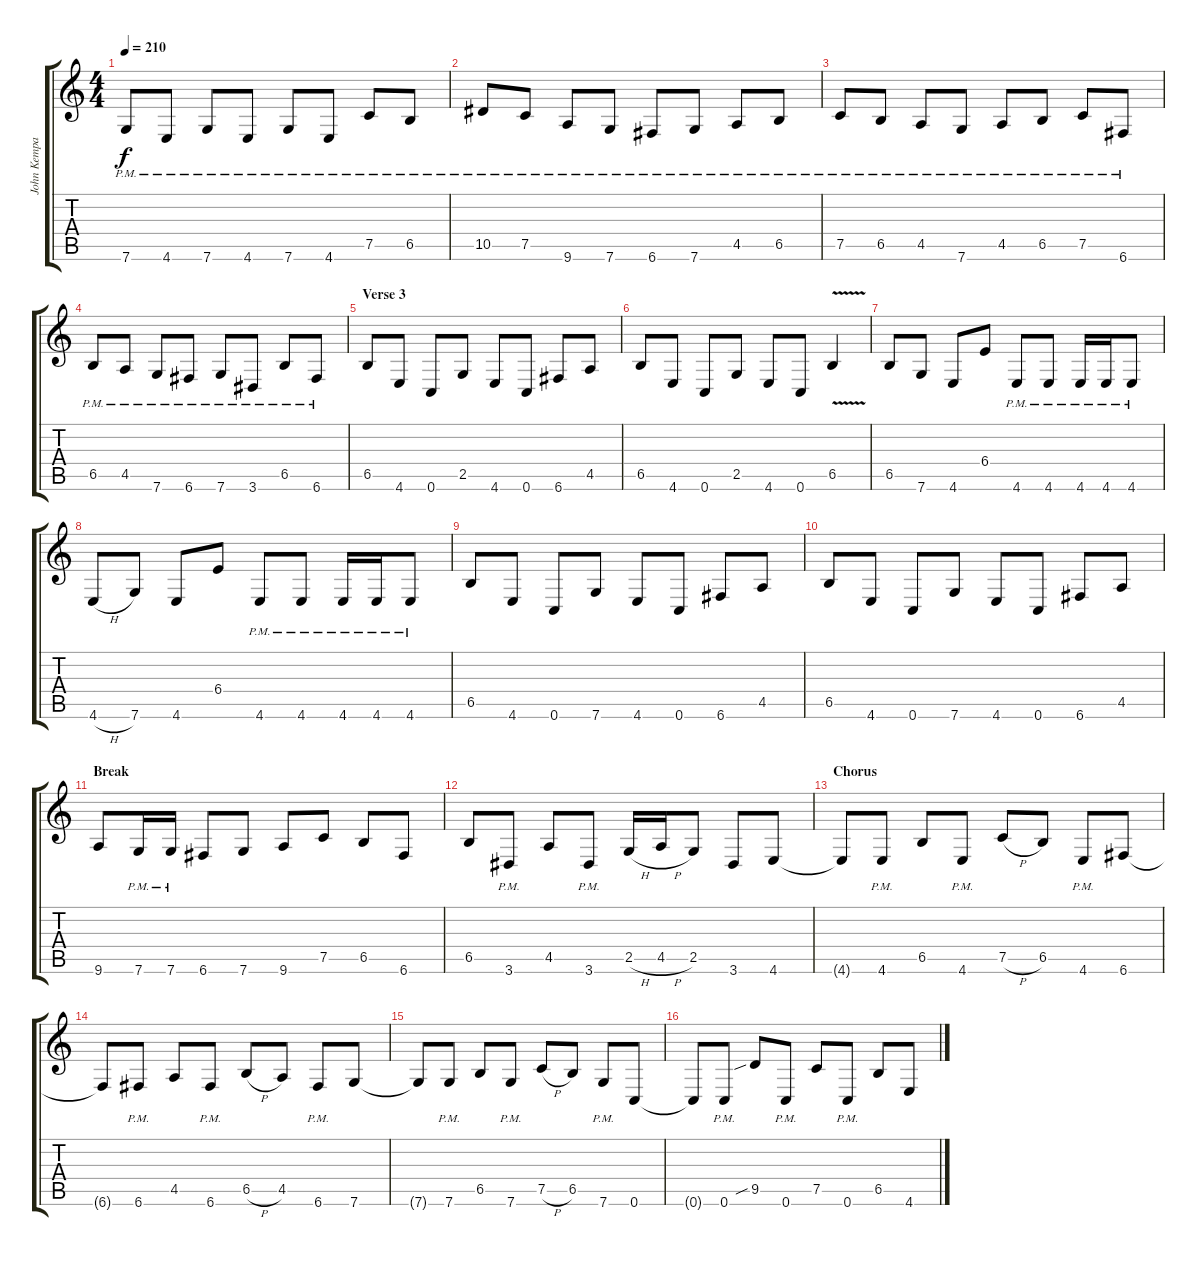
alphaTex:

\track ("John Kempainen (Rhythm Guitar)" "John Kempa") {instrument distortionguitar}
\staff {score tabs}
\tuning (C4 G3 Eb3 Bb2 F2 C2) {hide}
\ts (4 4)
\tempo 210
\clef g2
\ks c
7.6{pm}.8{dy f} 4.6{pm}.8 7.6{pm}.8 4.6{pm}.8 7.6{pm}.8 4.6{pm}.8 7.5{pm}.8 6.5{pm}.8 |
10.5{pm}.8 7.5{pm}.8 9.6{pm}.8 7.6{pm}.8 6.6{pm}.8 7.6{pm}.8 4.5{pm}.8 6.5{pm}.8 |
7.5{pm}.8 6.5{pm}.8 4.5{pm}.8 7.6{pm}.8 4.5{pm}.8 6.5{pm}.8 7.5{pm}.8 6.6{pm}.8 |
6.5{pm}.8 4.5{pm}.8 7.6{pm}.8 6.6{pm}.8 7.6{pm}.8 3.6{pm}.8 6.5{pm}.8 6.6{pm}.8 |
\section ("" "Verse 3")
6.5.8 4.6.8 0.6.8 2.5.8 4.6.8 0.6.8 6.6.8 4.5.8 |
6.5.8 4.6.8 0.6.8 2.5.8 4.6.8 0.6.8 6.5{v}.4 |
6.5.8 7.6.8 4.6.8 6.4.8 4.6{pm}.8 4.6{pm}.8 4.6{pm}.16 4.6{pm}.16 4.6{pm}.8 |
4.6{h}.8 7.6.8 4.6.8 6.4.8 4.6{pm}.8 4.6{pm}.8 4.6{pm}.16 4.6{pm}.16 4.6{pm}.8 |
6.5.8 4.6.8 0.6.8 7.6.8 4.6.8 0.6.8 6.6.8 4.5.8 |
6.5.8 4.6.8 0.6.8 7.6.8 4.6.8 0.6.8 6.6.8 4.5.8 |
\section ("" "Break")
9.6.8 7.6{pm}.16 7.6{pm}.16 6.6.8 7.6.8 9.6.8 7.5.8 6.5.8 6.6.8 |
6.5.8 3.6{pm}.8 4.5.8 3.6{pm}.8 2.5{h}.16 4.5{h}.16 2.5.8 3.6.8 4.6.8 |
\section ("" "Chorus")
4.6{t}.8 4.6{pm}.8 6.5.8 4.6{pm}.8 7.5{h}.8 6.5.8 4.6{pm}.8 6.6.8 |
6.6{t}.8 6.6{pm}.8 4.5.8 6.6{pm}.8 6.5{h}.8 4.5.8 6.6{pm}.8 7.6.8 |
7.6{t}.8 7.6{pm}.8 6.5.8 7.6{pm}.8 7.5{h}.8 6.5.8 7.6{pm}.8 0.6.8 |
0.6{t}.8 0.6{pm}.8 9.5{sib}.8 0.6{pm}.8 7.5.8 0.6{pm}.8 6.5.8 4.6.8
